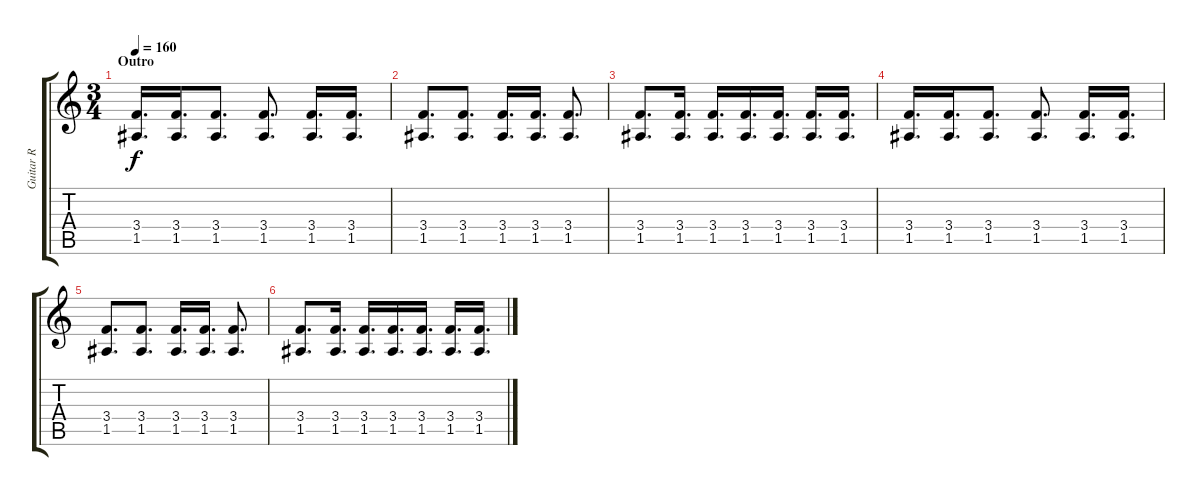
\track ("Guitar R" "Guitar R") {instrument distortionguitar}
\staff {score tabs}
\tuning (E4 B3 G3 D3 A2 D2) {hide}
\ts (3 4)
\section ("" "Outro")
\tempo 160
\clef g2
\ks c
(3.4 1.5).16{d dy f} (3.4 1.5).16{d} (3.4 1.5).8{d} (3.4 1.5).8{d} (3.4 1.5).16{d} (3.4 1.5).16{d} |
(3.4 1.5).8{d} (3.4 1.5).8{d} (3.4 1.5).16{d} (3.4 1.5).16{d} (3.4 1.5).8{d} |
(3.4 1.5).8{d} (3.4 1.5).16{d} (3.4 1.5).16{d} (3.4 1.5).16{d} (3.4 1.5).16{d} (3.4 1.5).16{d} (3.4 1.5).16{d} |
(3.4 1.5).16{d} (3.4 1.5).16{d} (3.4 1.5).8{d} (3.4 1.5).8{d} (3.4 1.5).16{d} (3.4 1.5).16{d} |
(3.4 1.5).8{d} (3.4 1.5).8{d} (3.4 1.5).16{d} (3.4 1.5).16{d} (3.4 1.5).8{d} |
(3.4 1.5).8{d} (3.4 1.5).16{d} (3.4 1.5).16{d} (3.4 1.5).16{d} (3.4 1.5).16{d} (3.4 1.5).16{d} (3.4 1.5).16{d}
